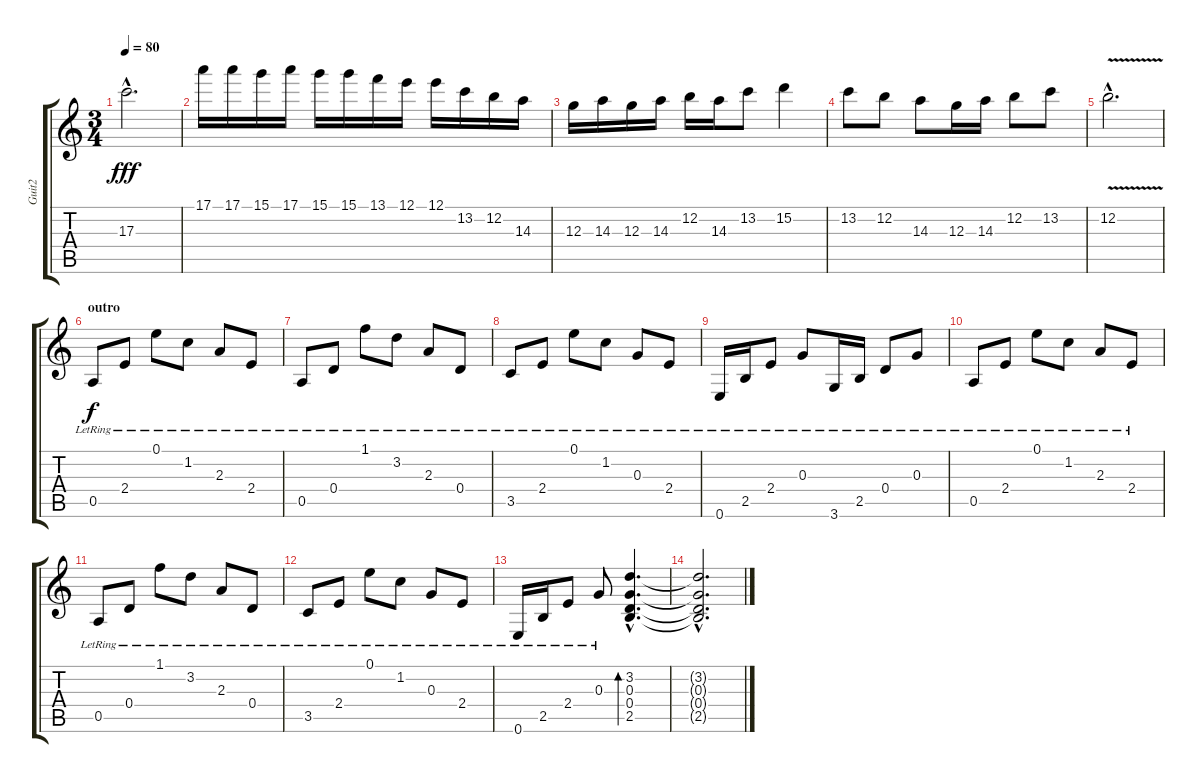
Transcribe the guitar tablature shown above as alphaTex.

\track ("Guit2" "Guit2") {instrument overdrivenguitar}
\staff {score tabs}
\tuning (E4 B3 G3 D3 A2 E2) {hide}
\ts (3 4)
\tempo 80
\clef g2
\ks c
17.3{hac}.2{d dy fff} |
17.1.16 17.1.16 15.1.16 17.1.16 15.1.16 15.1.16 13.1.16 12.1.16 12.1.16 13.2.16 12.2.16 14.3.16 |
12.3.16 14.3.16 12.3.16 14.3.16 12.2.16 14.3.16 13.2.8 15.2.4 |
13.2.8 12.2.8 14.3.8 12.3.16 14.3.16 12.2.8 13.2.8 |
12.2{v hac}.2{d} |
\section ("" "outro")
0.5{lr}.8{dy f instrument electricguitarclean} 2.4{lr}.8 0.1{lr}.8 1.2{lr}.8 2.3{lr}.8 2.4{lr}.8 |
0.5{lr}.8 0.4{lr}.8 1.1{lr}.8 3.2{lr}.8 2.3{lr}.8 0.4{lr}.8 |
3.5{lr}.8 2.4{lr}.8 0.1{lr}.8 1.2{lr}.8 0.3{lr}.8 2.4{lr}.8 |
0.6{lr}.16 2.5{lr}.16 2.4{lr}.8 0.3{lr}.8 3.6{lr}.16 2.5{lr}.16 0.4{lr}.8 0.3{lr}.8 |
0.5{lr}.8{instrument electricguitarclean} 2.4{lr}.8 0.1{lr}.8 1.2{lr}.8 2.3{lr}.8 2.4{lr}.8 |
0.5{lr}.8 0.4{lr}.8 1.1{lr}.8 3.2{lr}.8 2.3{lr}.8 0.4{lr}.8 |
3.5{lr}.8 2.4{lr}.8 0.1{lr}.8 1.2{lr}.8 0.3{lr}.8 2.4{lr}.8 |
0.6{lr}.16 2.5{lr}.16 2.4{lr}.8 0.3{lr}.8 (3.2{hac} 0.3{hac} 0.4{hac} 2.5{hac}).4{d bd 480} |
(3.2{hac t} 0.3{hac t} 0.4{hac t} 2.5{hac t}).2{d}
